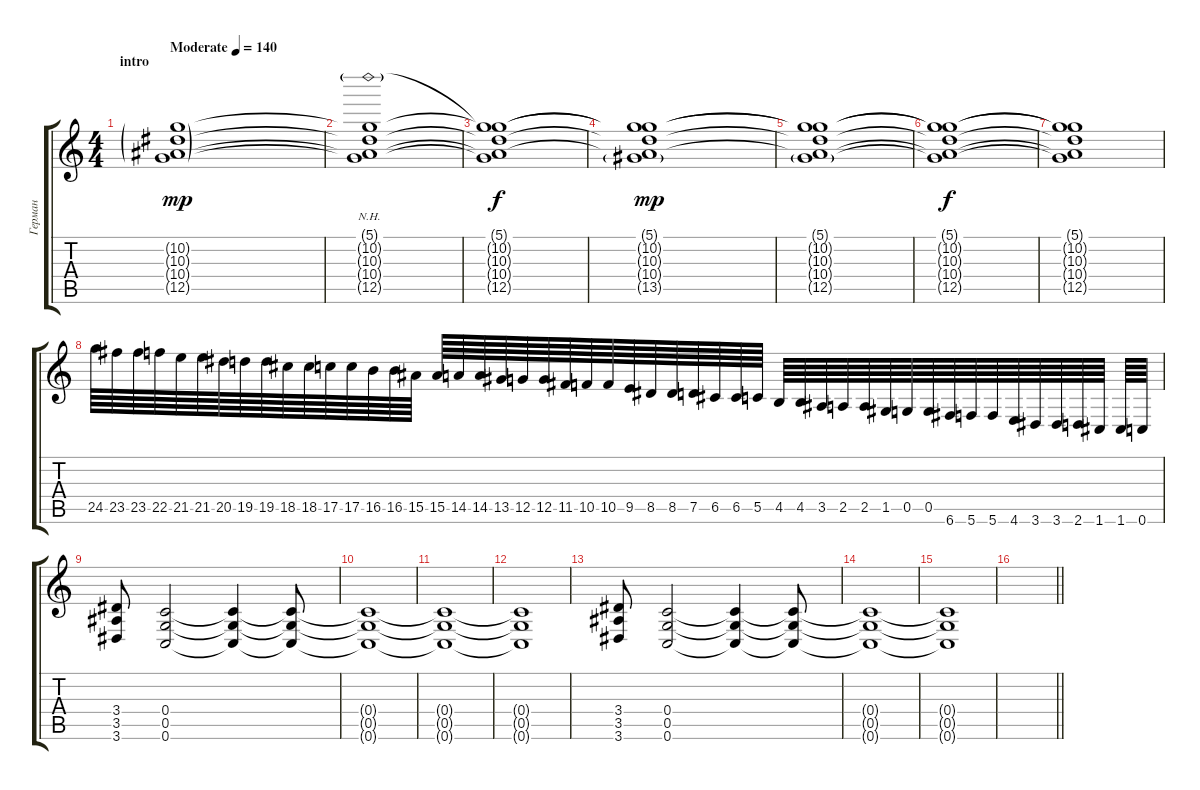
\track ("Герман" "Герман") {instrument distortionguitar}
\staff {score tabs}
\tuning (D4 A3 F3 C3 G2 C2) {hide}
\ts (4 4)
\section ("" "intro")
\tempo (140 "Moderate")
\clef g2
\ks c
(10.2{g} 10.3{g} 10.4{g} 12.5{g}).1{dy mp instrument distortionguitar} |
(5.1{nh g} 10.2{t} 10.3{t} 10.4{t} 12.5{t}).1 |
(5.1{t} 10.2{t} 10.3{t} 10.4{t} 12.5{t}).1{dy f} |
(5.1{t} 10.2{t} 10.3{t} 10.4{t} 13.5{g}).1{dy mp} |
(5.1{t} 10.2{t} 10.3{t} 10.4{t} 12.5{g}).1 |
(5.1{t} 10.2{t} 10.3{t} 10.4{t} 12.5{t}).1{dy f} |
(5.1{t} 10.2{t} 10.3{t} 10.4{t} 12.5{t}).1 |
24.5.64 23.5.64 23.5.64 22.5.64 21.5.64 21.5.64 20.5.64 19.5.64 19.5.64 18.5.64 18.5.64 17.5.64 17.5.64 16.5.64 16.5.64 15.5.64 15.5.64 14.5.64 14.5.64 13.5.64 12.5.64 12.5.64 11.5.64 10.5.64 10.5.64 9.5.64 8.5.64 8.5.64 7.5.64 6.5.64 6.5.64 5.5.64 4.5.64 4.5.64 3.5.64 2.5.64 2.5.64 1.5.64 0.5.64 0.5.64 6.6.64 5.6.64 5.6.64 4.6.64 3.6.64 3.6.64 2.6.64 1.6.64 1.6.64 0.6.64 |
(3.4 3.5 3.6).8 (0.4 0.5 0.6).2 (0.4{t} 0.5{t} 0.6{t}).4 (0.4{t} 0.5{t} 0.6{t}).8 |
(0.4{t} 0.5{t} 0.6{t}).1 |
(0.4{t} 0.5{t} 0.6{t}).1 |
(0.4{t} 0.5{t} 0.6{t}).1 |
(3.4 3.5 3.6).8 (0.4 0.5 0.6).2 (0.4{t} 0.5{t} 0.6{t}).4 (0.4{t} 0.5{t} 0.6{t}).8 |
(0.4{t} 0.5{t} 0.6{t}).1 |
(0.4{t} 0.5{t} 0.6{t}).1 |
\barLineRight lightlight
